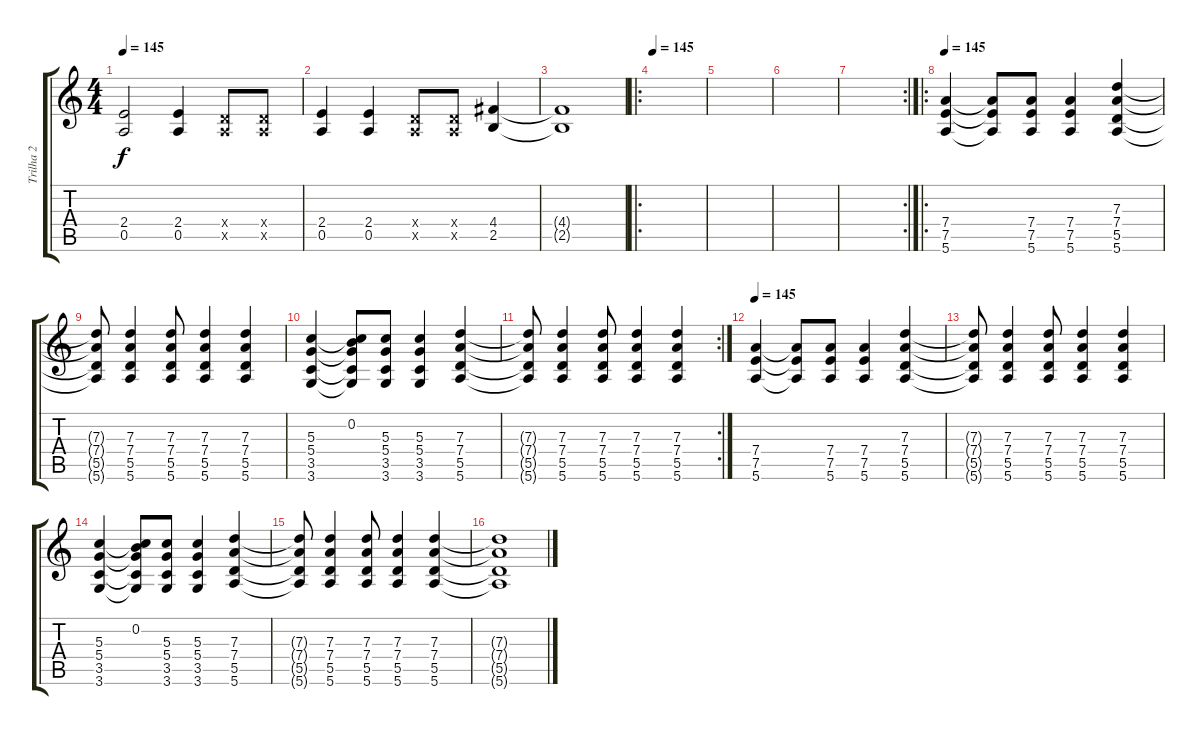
\track ("Trilha 2" "Trilha 2") {instrument distortionguitar}
\staff {score tabs}
\tuning (E4 B3 G3 D3 A2 E2) {hide}
\ts (4 4)
\tempo 145
\clef g2
\ks c
(2.4 0.5).2{dy f} (2.4 0.5).4 (0.4{x} 0.5{x}).8 (0.4{x} 0.5{x}).8 |
(2.4 0.5).4 (2.4 0.5).4 (0.4{x} 0.5{x}).8 (0.4{x} 0.5{x}).8 (4.4 2.5).4 |
(4.4{t} 2.5{t}).1 |
\ro
\tempo 130
\tempo 145
|
|
|
\rc 2
|
\ro
\tempo 145
(7.4 7.5 5.6).4 (7.4{t} 7.5{t} 5.6{t}).8 (7.4 7.5 5.6).8 (7.4 7.5 5.6).4 (7.3 7.4 5.5 5.6).4 |
(7.3{t} 7.4{t} 5.5{t} 5.6{t}).8 (7.3 7.4 5.5 5.6).4 (7.3 7.4 5.5 5.6).8 (7.3 7.4 5.5 5.6).4 (7.3 7.4 5.5 5.6).4 |
(5.3 5.4 3.5 3.6).4 (0.2 5.3{t} 5.4{t} 3.5{t} 3.6{t}).8 (5.3 5.4 3.5 3.6).8 (5.3 5.4 3.5 3.6).4 (7.3 7.4 5.5 5.6).4 |
\rc 2
(7.3{t} 7.4{t} 5.5{t} 5.6{t}).8 (7.3 7.4 5.5 5.6).4 (7.3 7.4 5.5 5.6).8 (7.3 7.4 5.5 5.6).4 (7.3 7.4 5.5 5.6).4 |
\tempo 145
(7.4 7.5 5.6).4 (7.4{t} 7.5{t} 5.6{t}).8 (7.4 7.5 5.6).8 (7.4 7.5 5.6).4 (7.3 7.4 5.5 5.6).4 |
(7.3{t} 7.4{t} 5.5{t} 5.6{t}).8 (7.3 7.4 5.5 5.6).4 (7.3 7.4 5.5 5.6).8 (7.3 7.4 5.5 5.6).4 (7.3 7.4 5.5 5.6).4 |
(5.3 5.4 3.5 3.6).4 (0.2 5.3{t} 5.4{t} 3.5{t} 3.6{t}).8 (5.3 5.4 3.5 3.6).8 (5.3 5.4 3.5 3.6).4 (7.3 7.4 5.5 5.6).4 |
(7.3{t} 7.4{t} 5.5{t} 5.6{t}).8 (7.3 7.4 5.5 5.6).4 (7.3 7.4 5.5 5.6).8 (7.3 7.4 5.5 5.6).4 (7.3 7.4 5.5 5.6).4 |
(7.3{t} 7.4{t} 5.5{t} 5.6{t}).1
